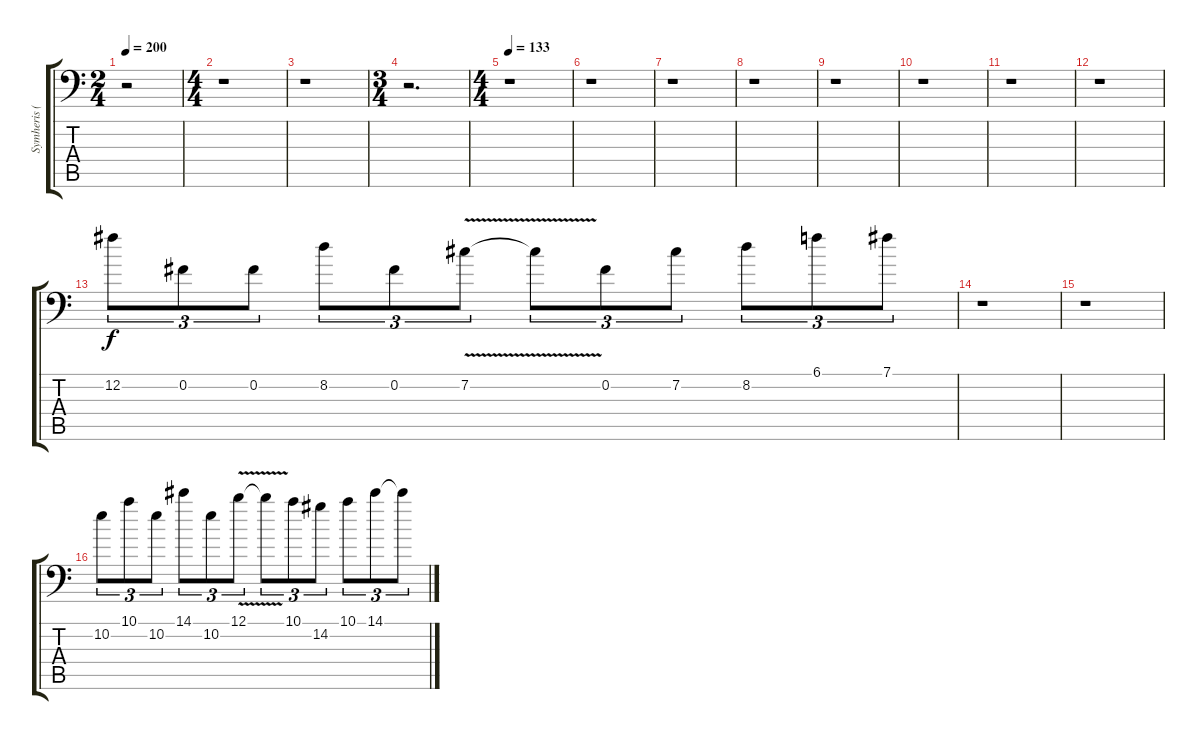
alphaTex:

\track ("Symheris (Harmony)" "Symheris (") {instrument distortionguitar}
\staff {score tabs}
\tuning (B3 Gb3 D3 A2 E2 A1) {hide}
\ts (2 4)
\tempo 200
\clef f4
\ks c
r.2{dy f} |
\ts (4 4)
r.1 |
r.1 |
\ts (3 4)
r.2{d} |
\ts (4 4)
\tempo 133
r.1 |
r.1 |
r.1 |
r.1 |
r.1 |
r.1 |
r.1 |
r.1 |
12.2.8{tu (3 2)} 0.2.8{tu (3 2)} 0.2.8{tu (3 2)} 8.2.8{tu (3 2)} 0.2.8{tu (3 2)} 7.2{v}.8{tu (3 2)} 7.2{t}.8{tu (3 2)} 0.2.8{tu (3 2)} 7.2.8{tu (3 2)} 8.2.8{tu (3 2)} 6.1.8{tu (3 2)} 7.1.8{tu (3 2)} |
r.1 |
r.1 |
10.2.8{tu (3 2)} 10.1.8{tu (3 2)} 10.2.8{tu (3 2)} 14.1.8{tu (3 2)} 10.2.8{tu (3 2)} 12.1{v}.8{tu (3 2)} 12.1{t}.8{tu (3 2)} 10.1.8{tu (3 2)} 14.2.8{tu (3 2)} 10.1.8{tu (3 2)} 14.1.8{tu (3 2)} 14.1{t}.8{tu (3 2)}
